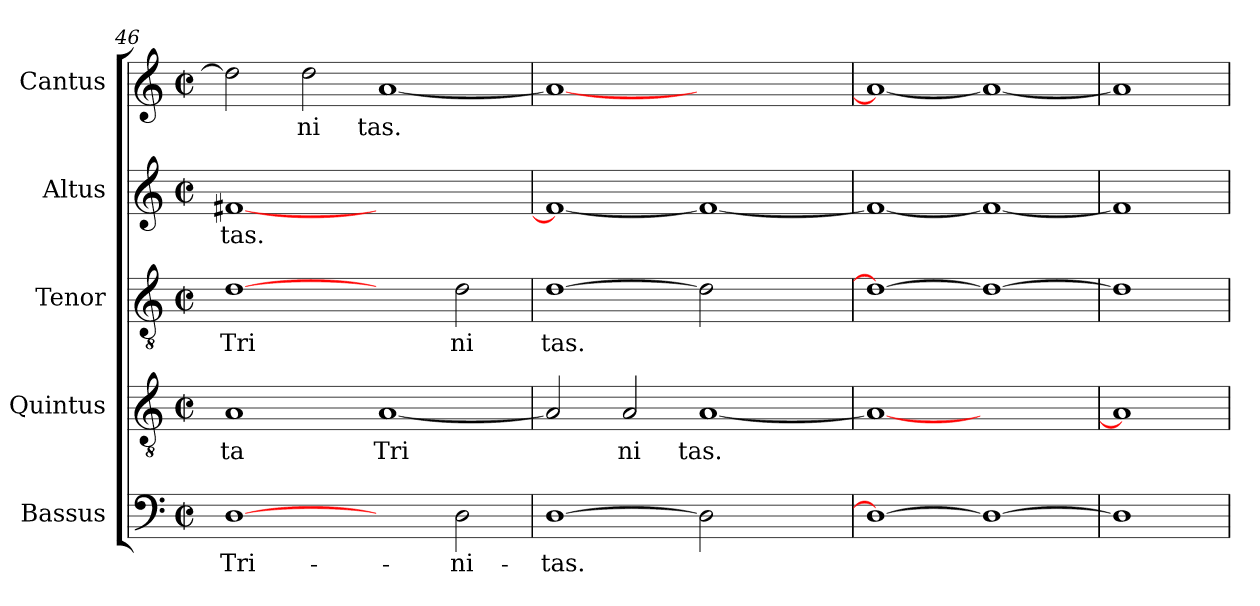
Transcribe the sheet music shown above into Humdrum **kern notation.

**kern	**text	**kern	**text	**kern	**text	**kern	**text	**kern	**text
*part5	*part5	*part4	*part4	*part3	*part3	*part2	*part2	*part1	*part1
*staff5	*staff5	*staff4	*staff4	*staff3	*staff3	*staff2	*staff2	*staff1	*staff1
*I"Bassus	*	*I"Quintus	*	*I"Tenor	*	*I"Altus	*	*I"Cantus	*
*clefF4	*	*clefGv2	*	*clefGv2	*	*clefG2	*	*clefG2	*
*M2/2	*	*M2/2	*	*M2/2	*	*M2/2	*	*M2/2	*
*met(c|)	*	*met(c|)	*	*met(c|)	*	*met(c|)	*	*met(c|)	*
=46	=46	=46	=46	=46	=46	=46	=46	=46	=46
!	!LO:LY:b:cj	!	!LO:LY:b:cj	!	!LO:LY:b:cj	!	!LO:LY:b:cj	!	!
[1D	Tri-	1A	ta	[1d	Tri	[<1f#X	tas.	2dd\]	.
!	!	!	!	!	!	!	!	!	!LO:LY:b:cj
.	.	.	.	.	.	.	.	2dd\	ni
!	!	!	!LO:LY:b:cj	!	!	!	!	!	!LO:LY:b:cj
2ryy	.	[<1A	Tri	2ryy	.	1ryy	.	[<1a	tas.
!	!LO:LY:b:cj	!	!	!	!LO:LY:b:cj	!	!	!	!
2D\	-ni-	.	.	2d\	ni	.	.	.	.
=47	=47	=47	=47	=47	=47	=47	=47	=47	=47
!	!LO:LY:b:cj	!	!	!	!LO:LY:b:cj	!	!	!	!
[>1D	-tas.	2A/]	.	[>1d	tas.	1f#_<	.	1a_<	.
!	!	!	!LO:LY:b:cj	!	!	!	!	!	!
.	.	2A/	ni	.	.	.	.	.	.
!	!	!	!LO:LY:b:cj	!	!	!	!	!	!
2D]	.	[<1A	tas.	2d]	.	1f#_	.	1ryy	.
2ryy	.	.	.	2ryy	.	.	.	.	.
=48	=48	=48	=48	=48	=48	=48	=48	=48	=48
1D_	.	1A_	.	1d_	.	1f#_	.	1a_	.
1D_	.	1ryy	.	1d_	.	1f#_	.	1a_	.
=49	=49!	=49	=49!	=49	=49!	=49	=49!	=49!	=49!
1D]	.	1A]	.	1d]	.	1f#]	.	1a]	.
=	=	=	=	=	=	=	=	=	=
*-	*-	*-	*-	*-	*-	*-	*-	*-	*-
